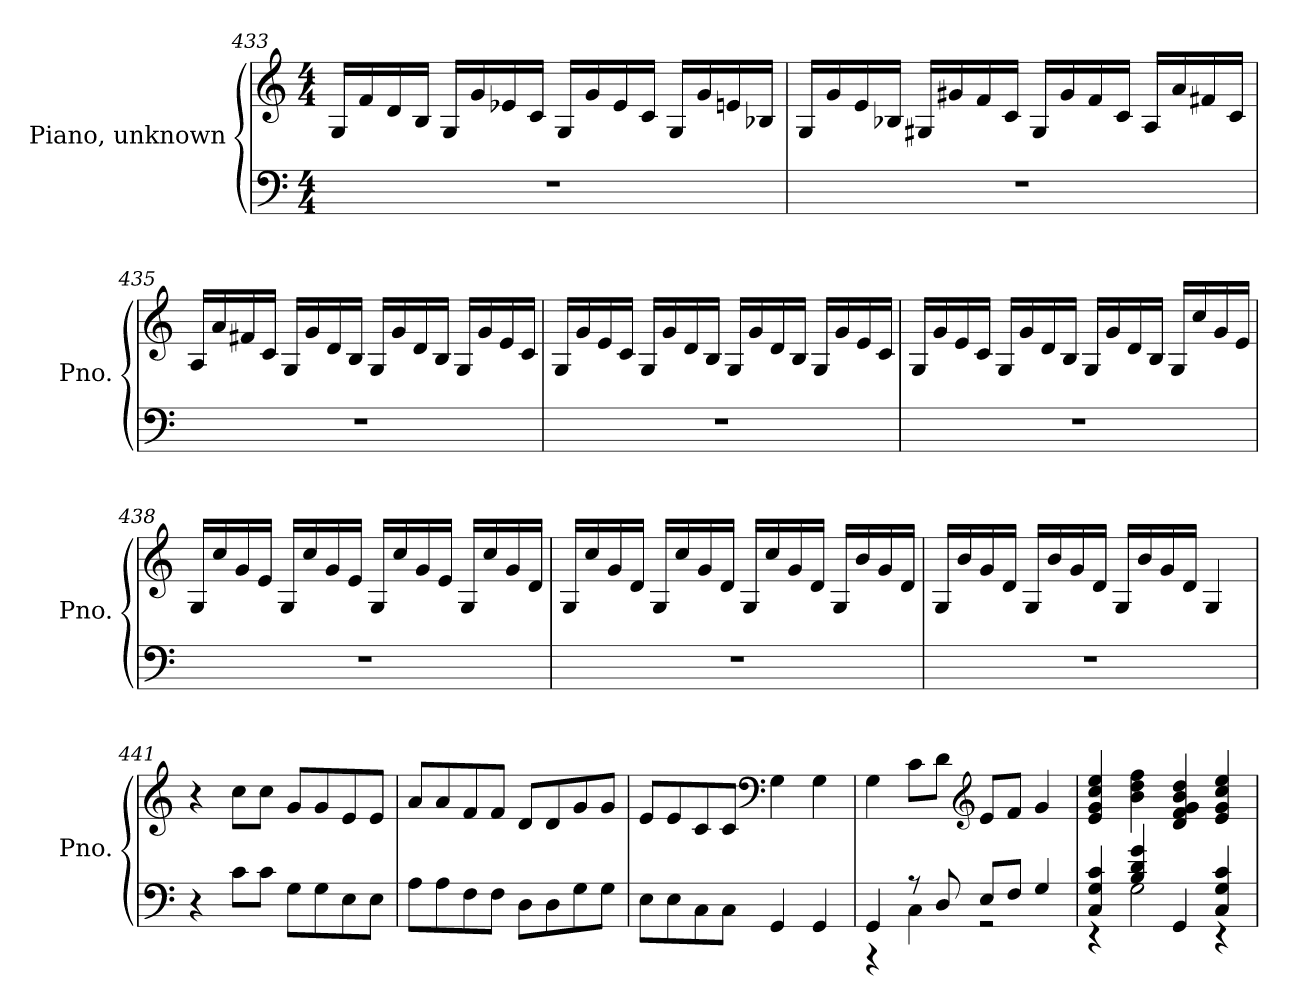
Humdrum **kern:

**kern	**kern
*part1	*part1
*staff2	*staff1
*I"Piano, unknown	*
*I'Pno.	*
*clefF4	*clefG2
*k[]	*k[]
*M4/4	*M4/4
=433	=433
1r	16G/LL
.	16f/
.	16d/
.	16B/JJ
.	16G/LL
.	16g/
.	16e-X/
.	16c/JJ
.	16G/LL
.	16g/
.	16e-/
.	16c/JJ
.	16G/LL
.	16g/
.	16en/
.	16B-X/JJ
!!LO:LB:g=z
=434	=434
1r	16G/LL
.	16g/
.	16e/
.	16B-X/JJ
.	16G#X/LL
.	16g#X/
.	16f/
.	16c/JJ
.	16G#/LL
.	16g#/
.	16f/
.	16c/JJ
.	16A/LL
.	16a/
.	16f#X/
.	16c/JJ
=435	=435
1r	16A/LL
.	16a/
.	16f#X/
.	16c/JJ
.	16G/LL
.	16g/
.	16d/
.	16B/JJ
.	16G/LL
.	16g/
.	16d/
.	16B/JJ
.	16G/LL
.	16g/
.	16e/
.	16c/JJ
!!LO:LB:g=z
=436	=436
1r	16G/LL
.	16g/
.	16e/
.	16c/JJ
.	16G/LL
.	16g/
.	16d/
.	16B/JJ
.	16G/LL
.	16g/
.	16d/
.	16B/JJ
.	16G/LL
.	16g/
.	16e/
.	16c/JJ
=437	=437
1r	16G/LL
.	16g/
.	16e/
.	16c/JJ
.	16G/LL
.	16g/
.	16d/
.	16B/JJ
.	16G/LL
.	16g/
.	16d/
.	16B/JJ
.	16G/LL
.	16cc/
.	16g/
.	16e/JJ
!!LO:PB:g=z
=438	=438
1r	16G/LL
.	16cc/
.	16g/
.	16e/JJ
.	16G/LL
.	16cc/
.	16g/
.	16e/JJ
.	16G/LL
.	16cc/
.	16g/
.	16e/JJ
.	16G/LL
.	16cc/
.	16g/
.	16d/JJ
=439	=439
1r	16G/LL
.	16cc/
.	16g/
.	16d/JJ
.	16G/LL
.	16cc/
.	16g/
.	16d/JJ
.	16G/LL
.	16cc/
.	16g/
.	16d/JJ
.	16G/LL
.	16b/
.	16g/
.	16d/JJ
=440	=440
1r	16G/LL
.	16b/
.	16g/
.	16d/JJ
.	16G/LL
.	16b/
.	16g/
.	16d/JJ
.	16G/LL
.	16b/
.	16g/
.	16d/JJ
.	4G/
!!LO:LB:g=z
=441	=441
4r	4r
8c\L	8cc\L
8c\J	8cc\J
8G\L	8g/L
8G\	8g/
8E\	8e/
8E\J	8e/J
=442	=442
8A\L	8a/L
8A\	8a/
8F\	8f/
8F\J	8f/J
8D\L	8d/L
8D\	8d/
8G\	8g/
8G\J	8g/J
=443	=443
8E\L	8e/L
8E\	8e/
8C\	8c/
8C\J	8c/J
*	*clefF4
4GG/	4G\
4GG/	4G\
=444	=444
*^	*
4GG/	4r	4G\
8r	4C\	8c\L
8D/	.	8d\J
*	*	*clefG2
8E/L	2r	8e/L
8F/J	.	8f/J
4G/	.	4g/
=445	=445	=445
4C/ 4G/ 4c/	4r	4e/ 4g/ 4cc/ 4ee/
4B/ 4d/ 4g/	2G\	4b\ 4dd\ 4ff\
4GG/	.	4d/ 4f/ 4g/ 4b/ 4dd/
4C/ 4G/ 4c/	4r	4e/ 4g/ 4cc/ 4ee/
*v	*v	*
=	=
*-	*-
